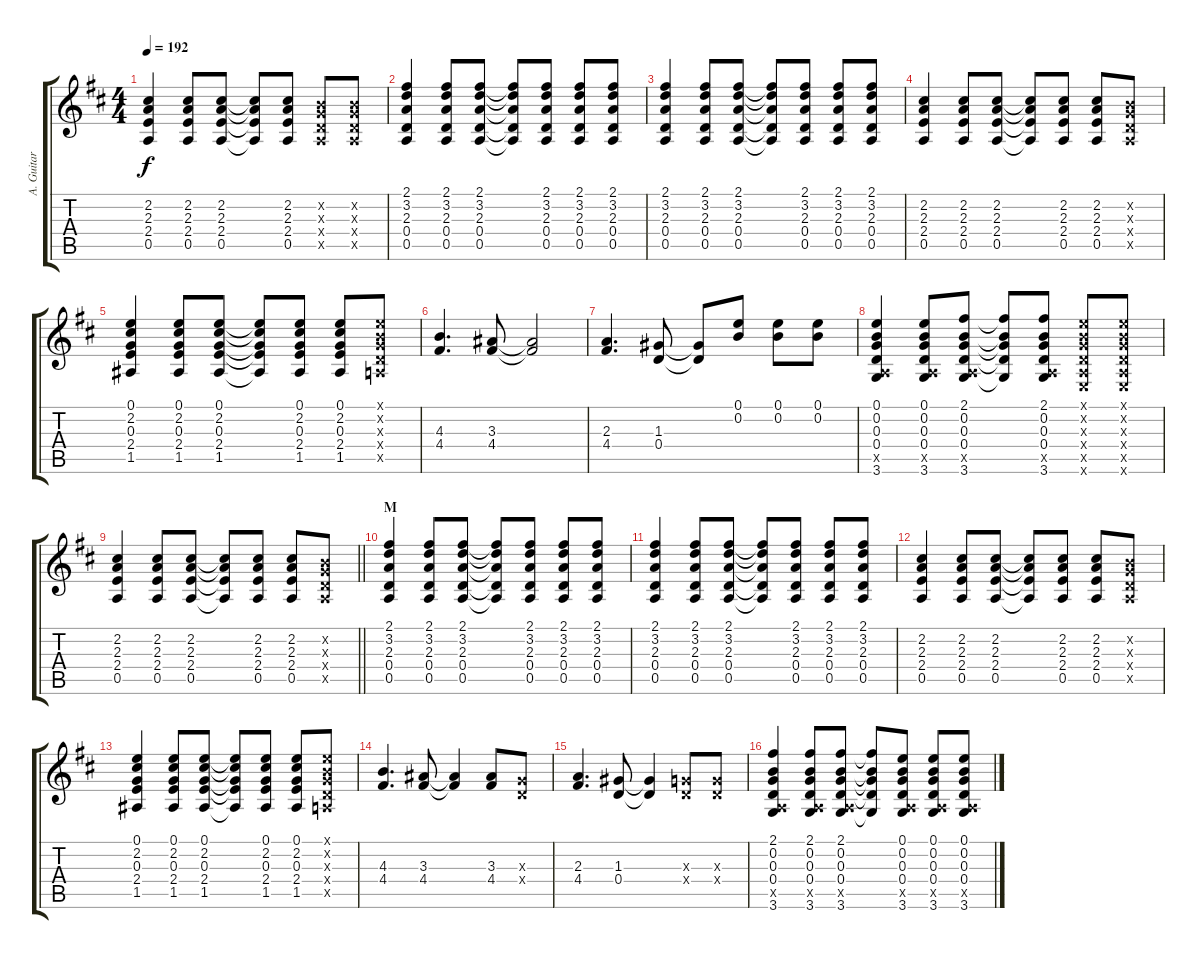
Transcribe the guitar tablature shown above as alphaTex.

\track ("A. Guitar II (Steel)" "A. Guitar ") {instrument acousticguitarsteel}
\staff {score tabs}
\tuning (E4 B3 G3 D3 A2 E2) {hide}
\ts (4 4)
\tempo 192
\clef g2
\ks d
(2.2 2.3 2.4 0.5).4{dy f} (2.2 2.3 2.4 0.5).8 (2.2 2.3 2.4 0.5).8 (2.2{t} 2.3{t} 2.4{t} 0.5{t}).8 (2.2 2.3 2.4 0.5).8 (0.2{x} 0.3{x} 0.4{x} 0.5{x}).8 (0.2{x} 0.3{x} 0.4{x} 0.5{x}).8 |
(2.1 3.2 2.3 0.4 0.5).4 (2.1 3.2 2.3 0.4 0.5).8 (2.1 3.2 2.3 0.4 0.5).8 (2.1{t} 3.2{t} 2.3{t} 0.4{t} 0.5{t}).8 (2.1 3.2 2.3 0.4 0.5).8 (2.1 3.2 2.3 0.4 0.5).8 (2.1 3.2 2.3 0.4 0.5).8 |
(2.1 3.2 2.3 0.4 0.5).4 (2.1 3.2 2.3 0.4 0.5).8 (2.1 3.2 2.3 0.4 0.5).8 (2.1{t} 3.2{t} 2.3{t} 0.4{t} 0.5{t}).8 (2.1 3.2 2.3 0.4 0.5).8 (2.1 3.2 2.3 0.4 0.5).8 (2.1 3.2 2.3 0.4 0.5).8 |
(2.2 2.3 2.4 0.5).4 (2.2 2.3 2.4 0.5).8 (2.2 2.3 2.4 0.5).8 (2.2{t} 2.3{t} 2.4{t} 0.5{t}).8 (2.2 2.3 2.4 0.5).8 (2.2 2.3 2.4 0.5).8 (0.2{x} 0.3{x} 0.4{x} 0.5{x}).8 |
(0.1 2.2 0.3 2.4 1.5).4 (0.1 2.2 0.3 2.4 1.5).8 (0.1 2.2 0.3 2.4 1.5).8 (0.1{t} 2.2{t} 0.3{t} 2.4{t} 1.5{t}).8 (0.1 2.2 0.3 2.4 1.5).8 (0.1 2.2 0.3 2.4 1.5).8 (0.1{x} 0.2{x} 0.3{x} 0.4{x} 0.5{x}).8 |
(4.3 4.4).4{d} (3.3 4.4).8 (3.3{t} 4.4{t}).2 |
(2.3 4.4).4{d} (1.3 0.4).8 (1.3{t} 0.4{t}).8 (0.1 0.2).8 (0.1 0.2).8 (0.1 0.2).8 |
(0.1 0.2 0.3 0.4 0.5{x} 3.6).4 (0.1 0.2 0.3 0.4 0.5{x} 3.6).8 (2.1 0.2 0.3 0.4 0.5{x} 3.6).8 (2.1{t} 0.2{t} 0.3{t} 0.4{t} 3.6{t}).8 (2.1 0.2 0.3 0.4 0.5{x} 3.6).8 (0.1{x} 0.2{x} 0.3{x} 0.4{x} 0.5{x} 0.6{x}).8 (0.1{x} 0.2{x} 0.3{x} 0.4{x} 0.5{x} 0.6{x}).8 |
\barLineRight lightlight
(2.2 2.3 2.4 0.5).4 (2.2 2.3 2.4 0.5).8 (2.2 2.3 2.4 0.5).8 (2.2{t} 2.3{t} 2.4{t} 0.5{t}).8 (2.2 2.3 2.4 0.5).8 (2.2 2.3 2.4 0.5).8 (0.2{x} 0.3{x} 0.4{x} 0.5{x}).8 |
\section ("" "M")
(2.1 3.2 2.3 0.4 0.5).4 (2.1 3.2 2.3 0.4 0.5).8 (2.1 3.2 2.3 0.4 0.5).8 (2.1{t} 3.2{t} 2.3{t} 0.4{t} 0.5{t}).8 (2.1 3.2 2.3 0.4 0.5).8 (2.1 3.2 2.3 0.4 0.5).8 (2.1 3.2 2.3 0.4 0.5).8 |
(2.1 3.2 2.3 0.4 0.5).4 (2.1 3.2 2.3 0.4 0.5).8 (2.1 3.2 2.3 0.4 0.5).8 (2.1{t} 3.2{t} 2.3{t} 0.4{t} 0.5{t}).8 (2.1 3.2 2.3 0.4 0.5).8 (2.1 3.2 2.3 0.4 0.5).8 (2.1 3.2 2.3 0.4 0.5).8 |
(2.2 2.3 2.4 0.5).4 (2.2 2.3 2.4 0.5).8 (2.2 2.3 2.4 0.5).8 (2.2{t} 2.3{t} 2.4{t} 0.5{t}).8 (2.2 2.3 2.4 0.5).8 (2.2 2.3 2.4 0.5).8 (0.2{x} 0.3{x} 0.4{x} 0.5{x}).8 |
(0.1 2.2 0.3 2.4 1.5).4 (0.1 2.2 0.3 2.4 1.5).8 (0.1 2.2 0.3 2.4 1.5).8 (0.1{t} 2.2{t} 0.3{t} 2.4{t} 1.5{t}).8 (0.1 2.2 0.3 2.4 1.5).8 (0.1 2.2 0.3 2.4 1.5).8 (0.1{x} 0.2{x} 0.3{x} 0.4{x} 0.5{x}).8 |
(4.3 4.4).4{d} (3.3 4.4).8 (3.3{t} 4.4{t}).4 (3.3 4.4).8 (0.3{x} 0.4{x}).8 |
(2.3 4.4).4{d} (1.3 0.4).8 (1.3{t} 0.4{t}).4 (0.3{x} 0.4{x}).8 (0.3{x} 0.4{x}).8 |
(2.1 0.2 0.3 0.4 0.5{x} 3.6).4 (2.1 0.2 0.3 0.4 0.5{x} 3.6).8 (2.1 0.2 0.3 0.4 0.5{x} 3.6).8 (2.1{t} 0.2{t} 0.3{t} 0.4{t} 3.6{t}).8 (0.1 0.2 0.3 0.4 0.5{x} 3.6).8 (0.1 0.2 0.3 0.4 0.5{x} 3.6).8 (0.1 0.2 0.3 0.4 0.5{x} 3.6).8
